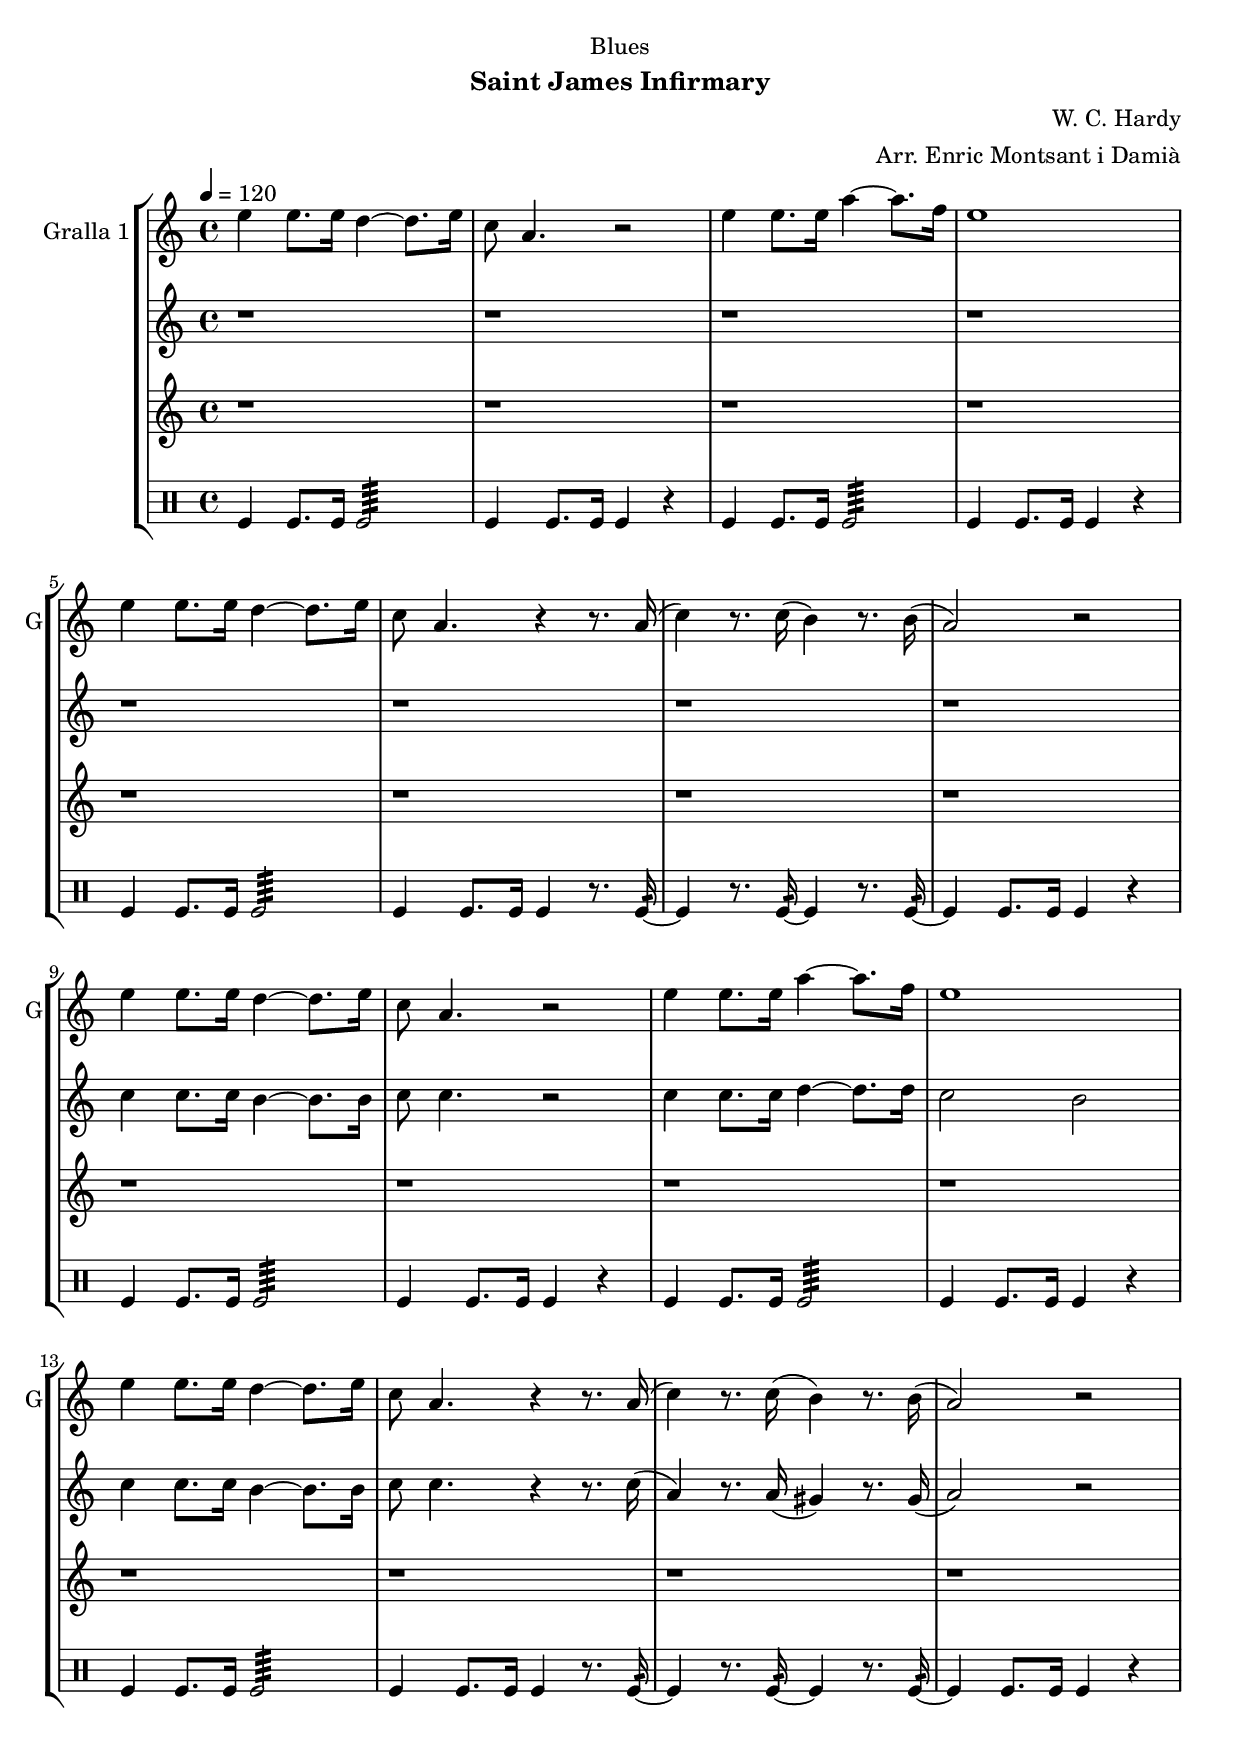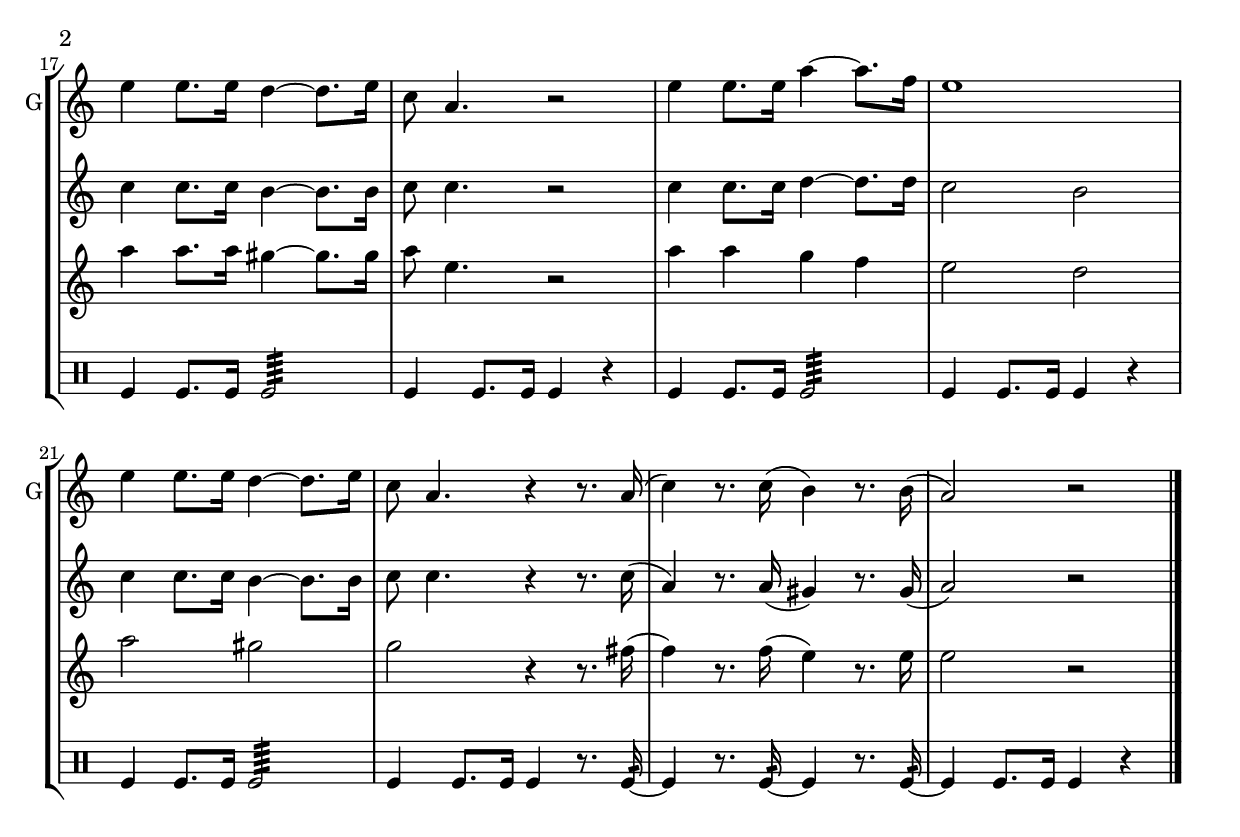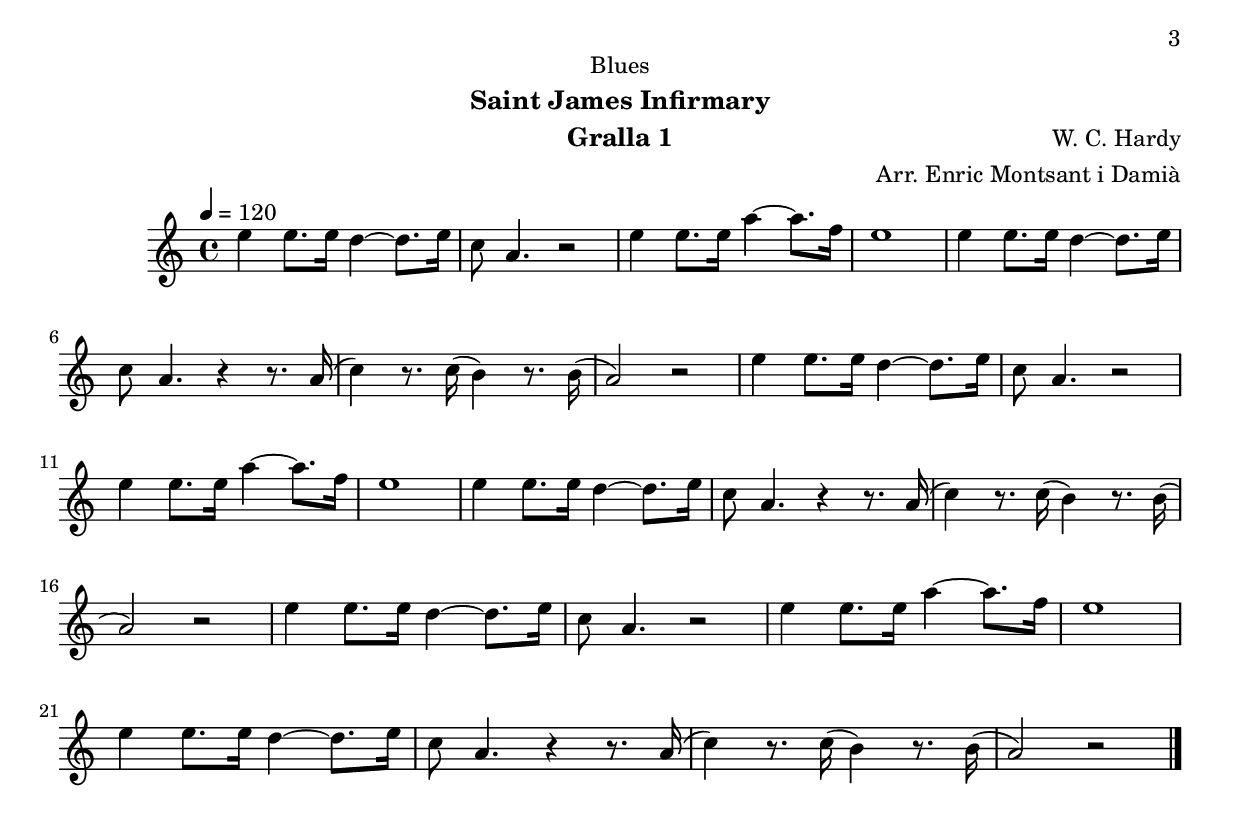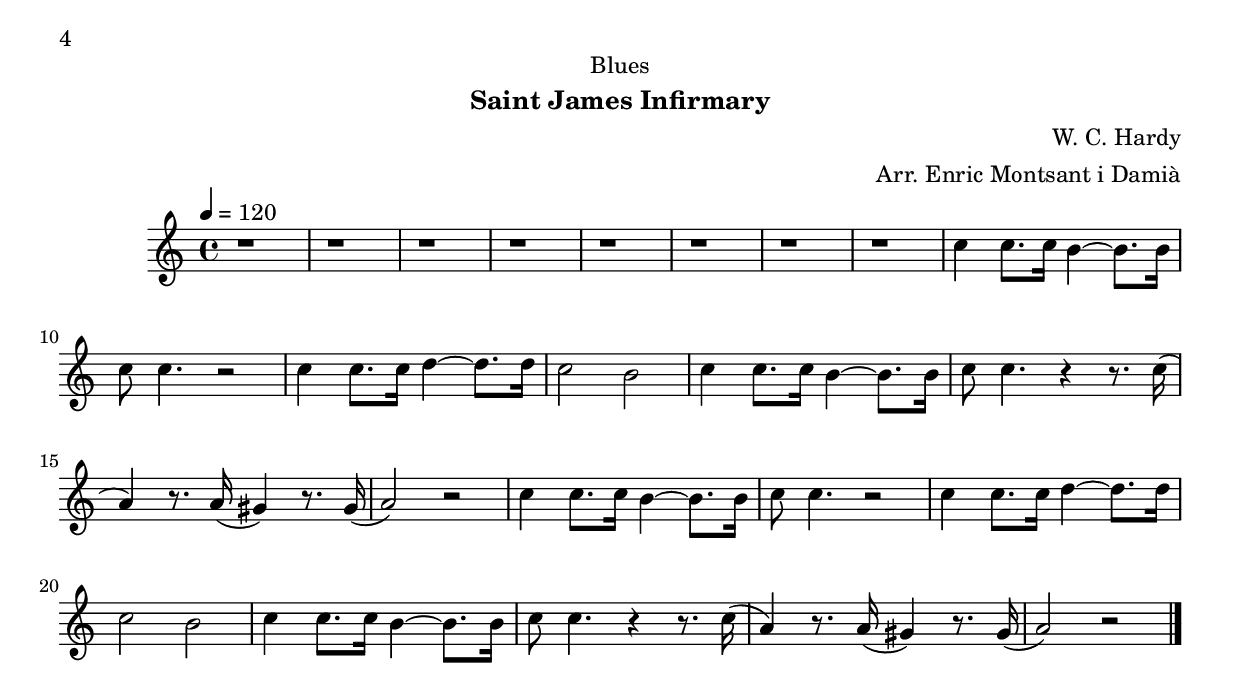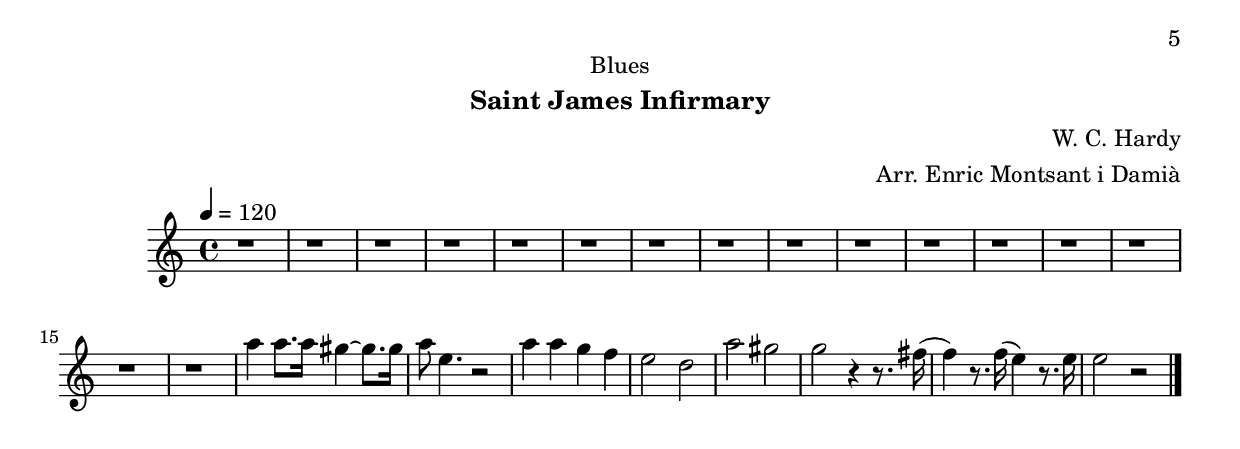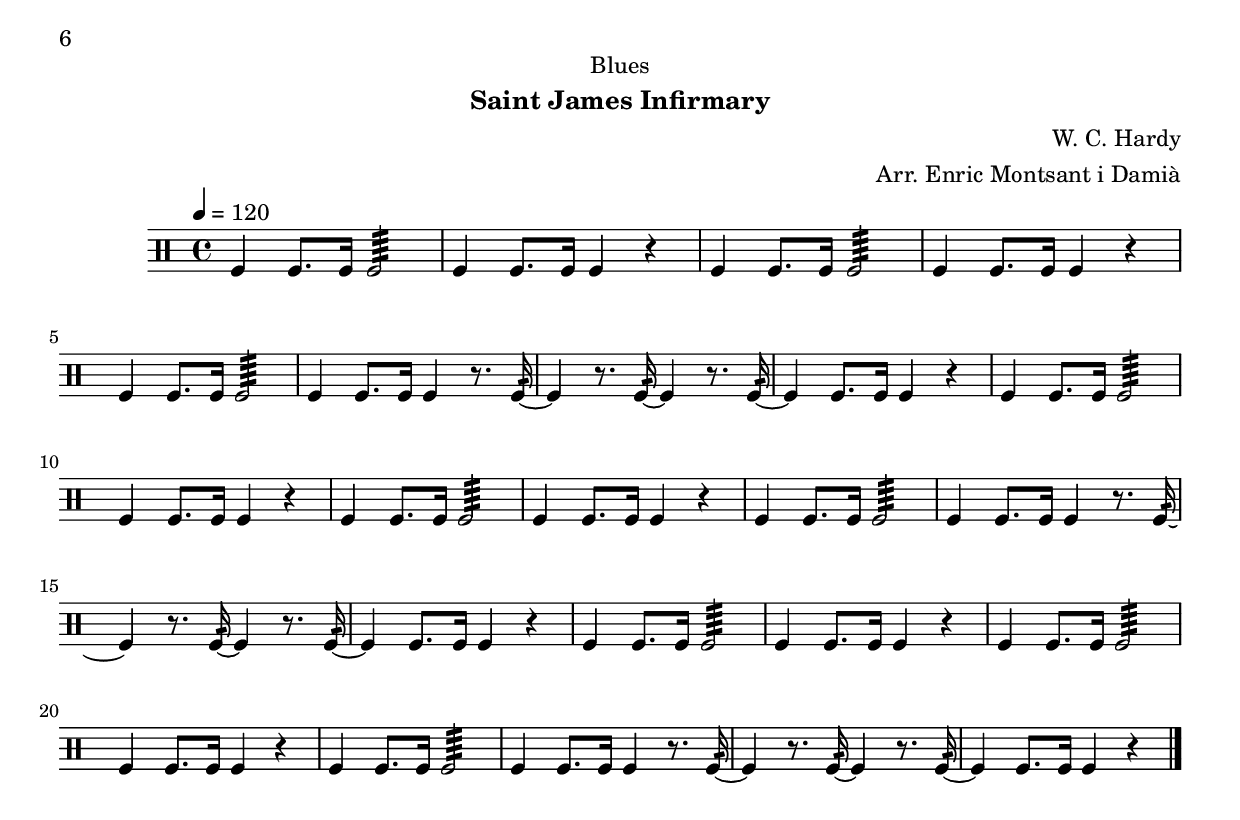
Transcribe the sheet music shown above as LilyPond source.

\version "2.22.1"

\header {
  dedication="Blues"
  title=""
  subtitle="Saint James Infirmary"
  subsubtitle=""
  poet=""
  meter=""
  piece=""
  composer="W. C. Hardy"
  arranger="Arr. Enric Montsant i Damià"
  opus=""
  instrument=""
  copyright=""
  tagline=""
}

liniaroAa =
\relative e''
{
  \tempo 4=120
  \clef treble
  \key c \major
  \time 4/4
  e4 e8. e16 d4 ~ d8. e16  |
  c8 a4. r2  |
  e'4 e8. e16 a4 ~ a8. f16  |
  e1  |
  %05
  e4 e8. e16 d4 ~ d8. e16  |
  c8 a4. r4 r8. a16 (  |
  c4 ) r8. c16 ( b4 ) r8. b16 (  |
  a2 ) r  |
  e'4 e8. e16 d4 ~ d8. e16  |
  %10
  c8 a4. r2  |
  e'4 e8. e16 a4 ~ a8. f16  |
  e1  |
  e4 e8. e16 d4 ~ d8. e16  |
  c8 a4. r4 r8. a16 (  |
  %15
  c4 ) r8. c16 ( b4 ) r8. b16 (  |
  a2 ) r  |
  e'4 e8. e16 d4 ~ d8. e16  |
  c8 a4. r2  |
  e'4 e8. e16 a4 ~ a8. f16  |
  %20
  e1  |
  e4 e8. e16 d4 ~ d8. e16  |
  c8 a4. r4 r8. a16 (  |
  c4 ) r8. c16 ( b4 ) r8. b16 (  |
  a2 ) r  \bar "|."
}

liniaroAb =
\relative c''
{
  \tempo 4=120
  \clef treble
  \key c \major
  \time 4/4
  r1  |
  r1  |
  r1  |
  r1  |
  %05
  r1  |
  r1  |
  r1  |
  r1  |
  c4 c8. c16 b4 ~ b8. b16  |
  %10
  c8 c4. r2  |
  c4 c8. c16 d4 ~ d8. d16  |
  c2 b  |
  c4 c8. c16 b4 ~ b8. b16  |
  c8 c4. r4 r8. c16 (  |
  %15
  a4 ) r8. a16 ( gis4 ) r8. gis16 (  |
  a2 ) r  |
  c4 c8. c16 b4 ~ b8. b16  |
  c8 c4. r2  |
  c4 c8. c16 d4 ~ d8. d16  |
  %20
  c2 b  |
  c4 c8. c16 b4 ~ b8. b16  |
  c8 c4. r4 r8. c16 (  |
  a4 ) r8. a16 ( gis4 ) r8. gis16 (  |
  a2 ) r  \bar "|."
}

liniaroAc =
\relative a''
{
  \tempo 4=120
  \clef treble
  \key c \major
  \time 4/4
  r1  |
  r1  |
  r1  |
  r1  |
  %05
  r1  |
  r1  |
  r1  |
  r1  |
  r1  |
  %10
  r1  |
  r1  |
  r1  |
  r1  |
  r1  |
  %15
  r1  |
  r1  |
  a4 a8. a16 gis4 ~ gis8. gis16  |
  a8 e4. r2  |
  a4 a g f  |
  %20
  e2 d  |
  a'2 gis  |
  g2 r4 r8. fis16 (  |
  f4 ) r8. f16 ( e4 ) r8. e16  |
  e2 r  \bar "|."
}

liniaroAd =
\drummode
{
  \tempo 4=120
  \time 4/4
  tomfl4 tomfl8. tomfl16 tomfl2:64  |
  tomfl4 tomfl8. tomfl16 tomfl4 r  |
  tomfl4 tomfl8. tomfl16 tomfl2:64  |
  tomfl4 tomfl8. tomfl16 tomfl4 r  |
  %05
  tomfl4 tomfl8. tomfl16 tomfl2:64  |
  tomfl4 tomfl8. tomfl16 tomfl4 r8. tomfl16:32 ~  |
  tomfl4 r8. tomfl16:32 ~ tomfl4 r8. tomfl16:32 ~  |
  tomfl4 tomfl8. tomfl16 tomfl4 r  |
  tomfl4 tomfl8. tomfl16 tomfl2:64  |
  %10
  tomfl4 tomfl8. tomfl16 tomfl4 r  |
  tomfl4 tomfl8. tomfl16 tomfl2:64  |
  tomfl4 tomfl8. tomfl16 tomfl4 r  |
  tomfl4 tomfl8. tomfl16 tomfl2:64  |
  tomfl4 tomfl8. tomfl16 tomfl4 r8. tomfl16:32 ~  |
  %15
  tomfl4 r8. tomfl16:32 ~ tomfl4 r8. tomfl16:32 ~  |
  tomfl4 tomfl8. tomfl16 tomfl4 r  |
  tomfl4 tomfl8. tomfl16 tomfl2:64  |
  tomfl4 tomfl8. tomfl16 tomfl4 r  |
  tomfl4 tomfl8. tomfl16 tomfl2:64  |
  %20
  tomfl4 tomfl8. tomfl16 tomfl4 r  |
  tomfl4 tomfl8. tomfl16 tomfl2:64  |
  tomfl4 tomfl8. tomfl16 tomfl4 r8. tomfl16:32 ~  |
  tomfl4 r8. tomfl16:32 ~ tomfl4 r8. tomfl16:32 ~  |
  tomfl4 tomfl8. tomfl16 tomfl4 r  \bar "|."
}

\bookpart {
  \score {
    \new StaffGroup {
      \override Score.RehearsalMark #'self-alignment-X = #LEFT
      <<
        \new Staff \with {instrumentName = #"Gralla 1" shortInstrumentName = #"G"} \liniaroAa
        \new Staff \with {instrumentName = #"" shortInstrumentName = #" "} \liniaroAb
        \new Staff \with {instrumentName = #"" shortInstrumentName = #" "} \liniaroAc
        \new DrumStaff \with {instrumentName = #"" shortInstrumentName = #" "} \liniaroAd
      >>
    }
    \layout {}
  }
  \score { \unfoldRepeats
    \new StaffGroup {
      \override Score.RehearsalMark #'self-alignment-X = #LEFT
      <<
        \new Staff \with {instrumentName = #"Gralla 1" shortInstrumentName = #"G"} \liniaroAa
        \new Staff \with {instrumentName = #"" shortInstrumentName = #" "} \liniaroAb
        \new Staff \with {instrumentName = #"" shortInstrumentName = #" "} \liniaroAc
        \new DrumStaff \with {instrumentName = #"" shortInstrumentName = #" "} \liniaroAd
      >>
    }
    \midi {
      \set Staff.midiInstrument = "oboe"
      \set DrumStaff.midiInstrument = "drums"
    }
  }
}

\bookpart {
  \header {instrument="Gralla 1"}
  \score {
    \new StaffGroup {
      \override Score.RehearsalMark #'self-alignment-X = #LEFT
      <<
        \new Staff \liniaroAa
      >>
    }
    \layout {}
  }
  \score { \unfoldRepeats
    \new StaffGroup {
      \override Score.RehearsalMark #'self-alignment-X = #LEFT
      <<
        \new Staff \liniaroAa
      >>
    }
    \midi {
      \set Staff.midiInstrument = "oboe"
      \set DrumStaff.midiInstrument = "drums"
    }
  }
}

\bookpart {
  \header {instrument=""}
  \score {
    \new StaffGroup {
      \override Score.RehearsalMark #'self-alignment-X = #LEFT
      <<
        \new Staff \liniaroAb
      >>
    }
    \layout {}
  }
  \score { \unfoldRepeats
    \new StaffGroup {
      \override Score.RehearsalMark #'self-alignment-X = #LEFT
      <<
        \new Staff \liniaroAb
      >>
    }
    \midi {
      \set Staff.midiInstrument = "oboe"
      \set DrumStaff.midiInstrument = "drums"
    }
  }
}

\bookpart {
  \header {instrument=""}
  \score {
    \new StaffGroup {
      \override Score.RehearsalMark #'self-alignment-X = #LEFT
      <<
        \new Staff \liniaroAc
      >>
    }
    \layout {}
  }
  \score { \unfoldRepeats
    \new StaffGroup {
      \override Score.RehearsalMark #'self-alignment-X = #LEFT
      <<
        \new Staff \liniaroAc
      >>
    }
    \midi {
      \set Staff.midiInstrument = "oboe"
      \set DrumStaff.midiInstrument = "drums"
    }
  }
}

\bookpart {
  \header {instrument=""}
  \score {
    \new StaffGroup {
      \override Score.RehearsalMark #'self-alignment-X = #LEFT
      <<
        \new DrumStaff \liniaroAd
      >>
    }
    \layout {}
  }
  \score { \unfoldRepeats
    \new StaffGroup {
      \override Score.RehearsalMark #'self-alignment-X = #LEFT
      <<
        \new DrumStaff \liniaroAd
      >>
    }
    \midi {
      \set Staff.midiInstrument = "oboe"
      \set DrumStaff.midiInstrument = "drums"
    }
  }
}

